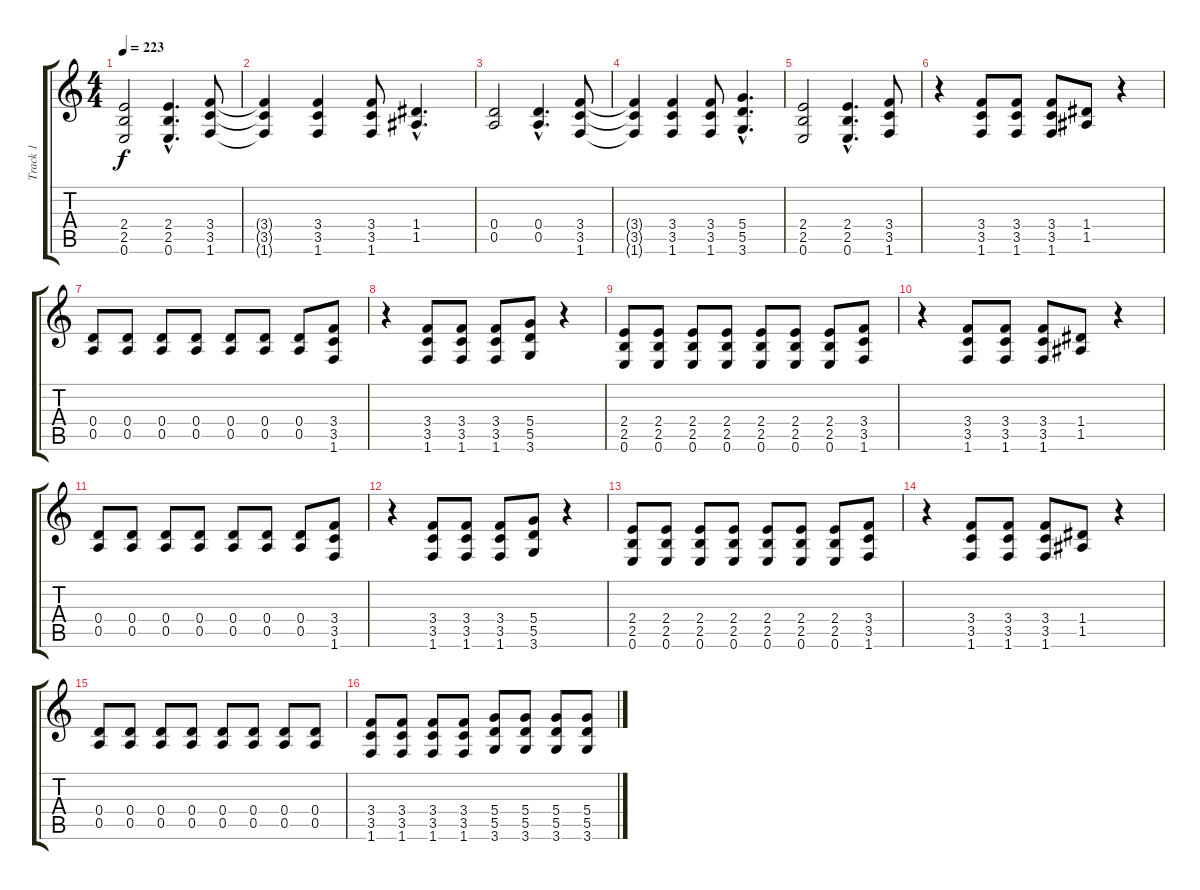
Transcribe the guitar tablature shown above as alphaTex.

\track ("Track 1" "Track 1") {instrument overdrivenguitar}
\staff {score tabs}
\tuning (E4 B3 G3 D3 A2 E2) {hide}
\ts (4 4)
\tempo 223
\clef g2
\ks c
(2.4 2.5 0.6).2{dy f} (2.4{hac} 2.5{hac} 0.6{hac}).4{d} (3.4 3.5 1.6).8 |
(3.4{t} 3.5{t} 1.6{t}).4 (3.4 3.5 1.6).4 (3.4 3.5 1.6).8 (1.4{hac} 1.5{hac}).4{d} |
(0.4 0.5).2 (0.4{hac} 0.5{hac}).4{d} (3.4 3.5 1.6).8 |
(3.4{t} 3.5{t} 1.6{t}).4 (3.4 3.5 1.6).4 (3.4 3.5 1.6).8 (5.4{hac} 5.5{hac} 3.6{hac}).4{d} |
(2.4 2.5 0.6).2 (2.4{hac} 2.5{hac} 0.6{hac}).4{d} (3.4 3.5 1.6).8 |
r.4 (3.4 3.5 1.6).8 (3.4 3.5 1.6).8 (3.4 3.5 1.6).8 (1.4 1.5).8 r.4 |
(0.4 0.5).8 (0.4 0.5).8 (0.4 0.5).8 (0.4 0.5).8 (0.4 0.5).8 (0.4 0.5).8 (0.4 0.5).8 (3.4 3.5 1.6).8 |
r.4 (3.4 3.5 1.6).8 (3.4 3.5 1.6).8 (3.4 3.5 1.6).8 (5.4 5.5 3.6).8 r.4 |
(2.4 2.5 0.6).8 (2.4 2.5 0.6).8 (2.4 2.5 0.6).8 (2.4 2.5 0.6).8 (2.4 2.5 0.6).8 (2.4 2.5 0.6).8 (2.4 2.5 0.6).8 (3.4 3.5 1.6).8 |
r.4 (3.4 3.5 1.6).8 (3.4 3.5 1.6).8 (3.4 3.5 1.6).8 (1.4 1.5).8 r.4 |
(0.4 0.5).8 (0.4 0.5).8 (0.4 0.5).8 (0.4 0.5).8 (0.4 0.5).8 (0.4 0.5).8 (0.4 0.5).8 (3.4 3.5 1.6).8 |
r.4 (3.4 3.5 1.6).8 (3.4 3.5 1.6).8 (3.4 3.5 1.6).8 (5.4 5.5 3.6).8 r.4 |
(2.4 2.5 0.6).8 (2.4 2.5 0.6).8 (2.4 2.5 0.6).8 (2.4 2.5 0.6).8 (2.4 2.5 0.6).8 (2.4 2.5 0.6).8 (2.4 2.5 0.6).8 (3.4 3.5 1.6).8 |
r.4 (3.4 3.5 1.6).8 (3.4 3.5 1.6).8 (3.4 3.5 1.6).8 (1.4 1.5).8 r.4 |
(0.4 0.5).8 (0.4 0.5).8 (0.4 0.5).8 (0.4 0.5).8 (0.4 0.5).8 (0.4 0.5).8 (0.4 0.5).8 (0.4 0.5).8 |
(3.4 3.5 1.6).8 (3.4 3.5 1.6).8 (3.4 3.5 1.6).8 (3.4 3.5 1.6).8 (5.4 5.5 3.6).8 (5.4 5.5 3.6).8 (5.4 5.5 3.6).8 (5.4 5.5 3.6).8
